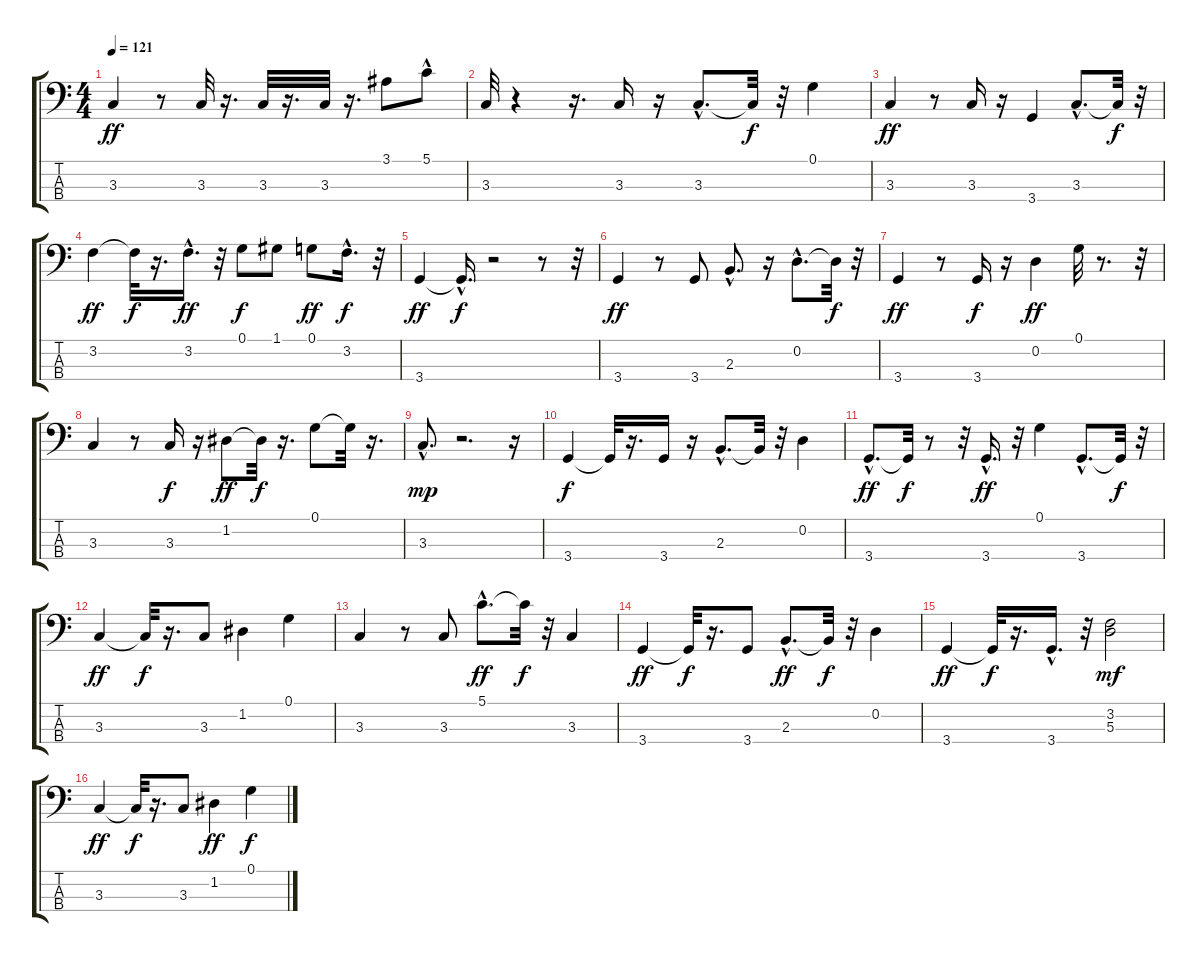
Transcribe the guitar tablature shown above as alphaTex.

\track "" {instrument electricbassfinger}
\staff {score tabs}
\tuning (G2 D2 A1 E1) {hide}
\ts (4 4)
\tempo 121
\clef f4
\ks c
3.3.4{dy ff} r.8 3.3.32 r.16{d} 3.3.32 r.16{d} 3.3.32 r.16{d} 3.1.8 5.1{hac}.8 |
3.3.32 r.4 r.16{d} 3.3.16 r.16 3.3{hac}.8{d} 3.3{t}.32{dy f} r.32 0.1.4 |
3.3.4{dy ff} r.8 3.3.16 r.16 3.4.4 3.3{hac}.8{d} 3.3{t}.32{dy f} r.32 |
3.2.4{dy ff} 3.2{t}.32{dy f} r.16{d} 3.2{hac}.16{d dy ff} r.32 0.1.8{dy f} 1.1.8 0.1.8{dy ff} 3.2{hac}.16{d dy f} r.32 |
3.4.4{dy ff} 3.4{hac t}.16{d dy f} r.2 r.8 r.32 |
3.4.4{dy ff} r.8 3.4.8 2.3{hac}.8{d} r.16 0.2{hac}.8{d} 0.2{t}.32{dy f} r.32 |
3.4.4{dy ff} r.8 3.4.16{dy f} r.16 0.2.4{dy ff} 0.1.32 r.8{d} r.32 |
3.3.4 r.8 3.3.16{dy f} r.16 1.2.8{dy ff} 1.2{t}.32{dy f} r.16{d} 0.1.8 0.1{t}.32 r.16{d} |
3.3{hac}.8{d dy mp} r.2{d} r.16 |
3.4.4{dy f} 3.4{t}.32 r.16{d} 3.4.16 r.16 2.3{hac}.8{d} 2.3{t}.32 r.32 0.2.4 |
3.4{hac}.8{d dy ff} 3.4{t}.32{dy f} r.8 r.32 3.4{hac}.16{d dy ff} r.32 0.1.4 3.4{hac}.8{d} 3.4{t}.32{dy f} r.32 |
3.3.4{dy ff} 3.3{t}.32{dy f} r.16{d} 3.3.8 1.2.4 0.1.4 |
3.3.4 r.8 3.3.8 5.1{hac}.8{d dy ff} 5.1{t}.32{dy f} r.32 3.3.4 |
3.4.4{dy ff} 3.4{t}.32{dy f} r.16{d} 3.4.8 2.3{hac}.8{d dy ff} 2.3{t}.32{dy f} r.32 0.2.4 |
3.4.4{dy ff} 3.4{t}.32{dy f} r.16{d} 3.4{hac}.16{d} r.32 (3.2 5.3).2{dy mf} |
3.3.4{dy ff} 3.3{t}.32{dy f} r.16{d} 3.3.8 1.2.4{dy ff} 0.1.4{dy f}
